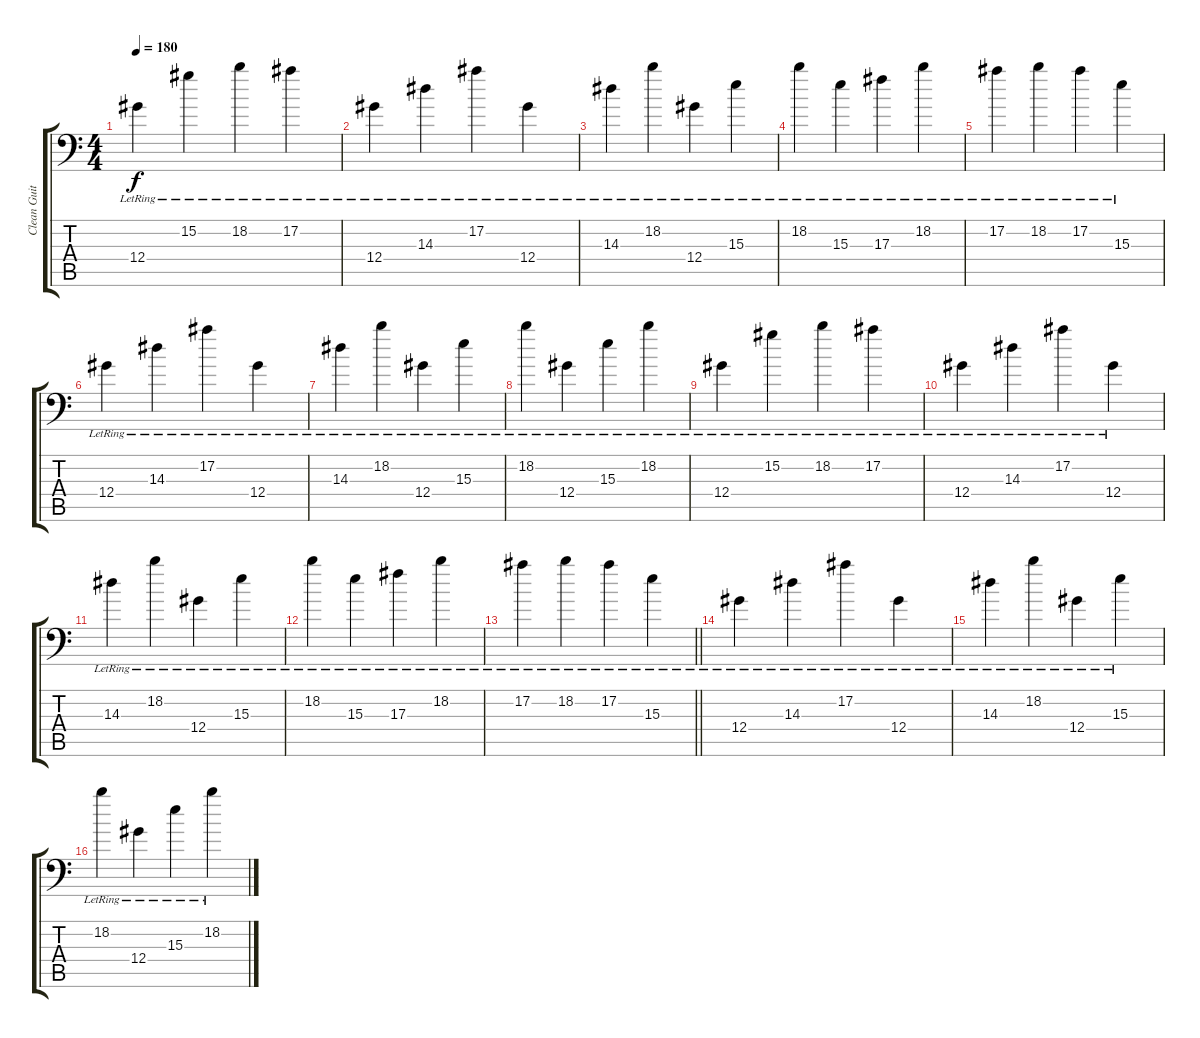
\track ("Clean Guitar 2" "Clean Guit") {instrument electricguitarjazz}
\staff {score tabs}
\tuning (Bb3 F3 Db3 Ab2 Eb2 Ab1) {hide}
\ts (4 4)
\tempo 180
\clef f4
\ks c
12.4{lr}.4{dy f} 15.2{lr}.4 18.2{lr}.4 17.2{lr}.4 |
12.4{lr}.4 14.3{lr}.4 17.2{lr}.4 12.4{lr}.4 |
14.3{lr}.4 18.2{lr}.4 12.4{lr}.4 15.3{lr}.4 |
18.2{lr}.4 15.3{lr}.4 17.3{lr}.4 18.2{lr}.4 |
17.2{lr}.4 18.2{lr}.4 17.2{lr}.4 15.3{lr}.4 |
12.4{lr}.4 14.3{lr}.4 17.2{lr}.4 12.4{lr}.4 |
14.3{lr}.4 18.2{lr}.4 12.4{lr}.4 15.3{lr}.4 |
18.2{lr}.4 12.4{lr}.4 15.3{lr}.4 18.2{lr}.4 |
12.4{lr}.4 15.2{lr}.4 18.2{lr}.4 17.2{lr}.4 |
12.4{lr}.4 14.3{lr}.4 17.2{lr}.4 12.4{lr}.4 |
14.3{lr}.4 18.2{lr}.4 12.4{lr}.4 15.3{lr}.4 |
18.2{lr}.4 15.3{lr}.4 17.3{lr}.4 18.2{lr}.4 |
\barLineRight lightlight
17.2{lr}.4 18.2{lr}.4 17.2{lr}.4 15.3{lr}.4 |
12.4{lr}.4 14.3{lr}.4 17.2{lr}.4 12.4{lr}.4 |
14.3{lr}.4 18.2{lr}.4 12.4{lr}.4 15.3{lr}.4 |
18.2{lr}.4 12.4{lr}.4 15.3{lr}.4 18.2{lr}.4
